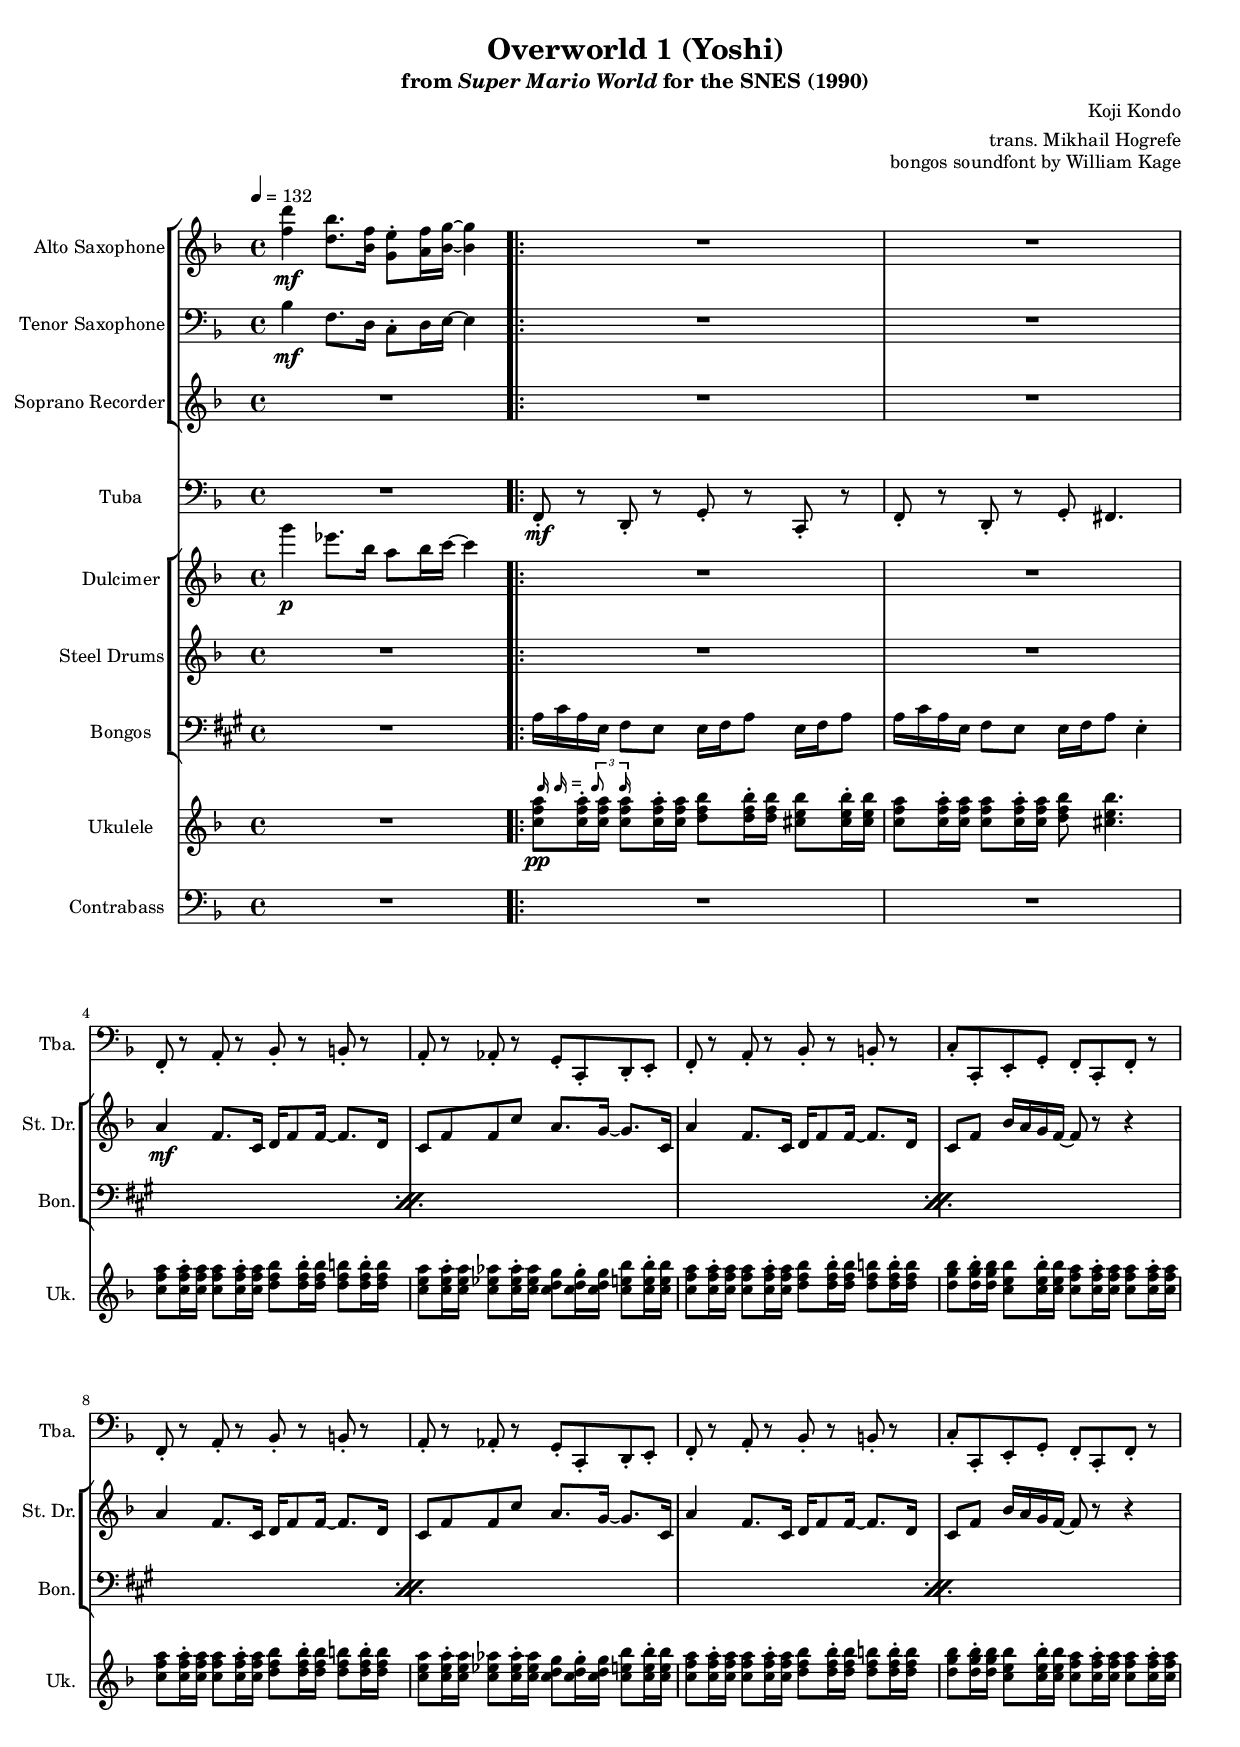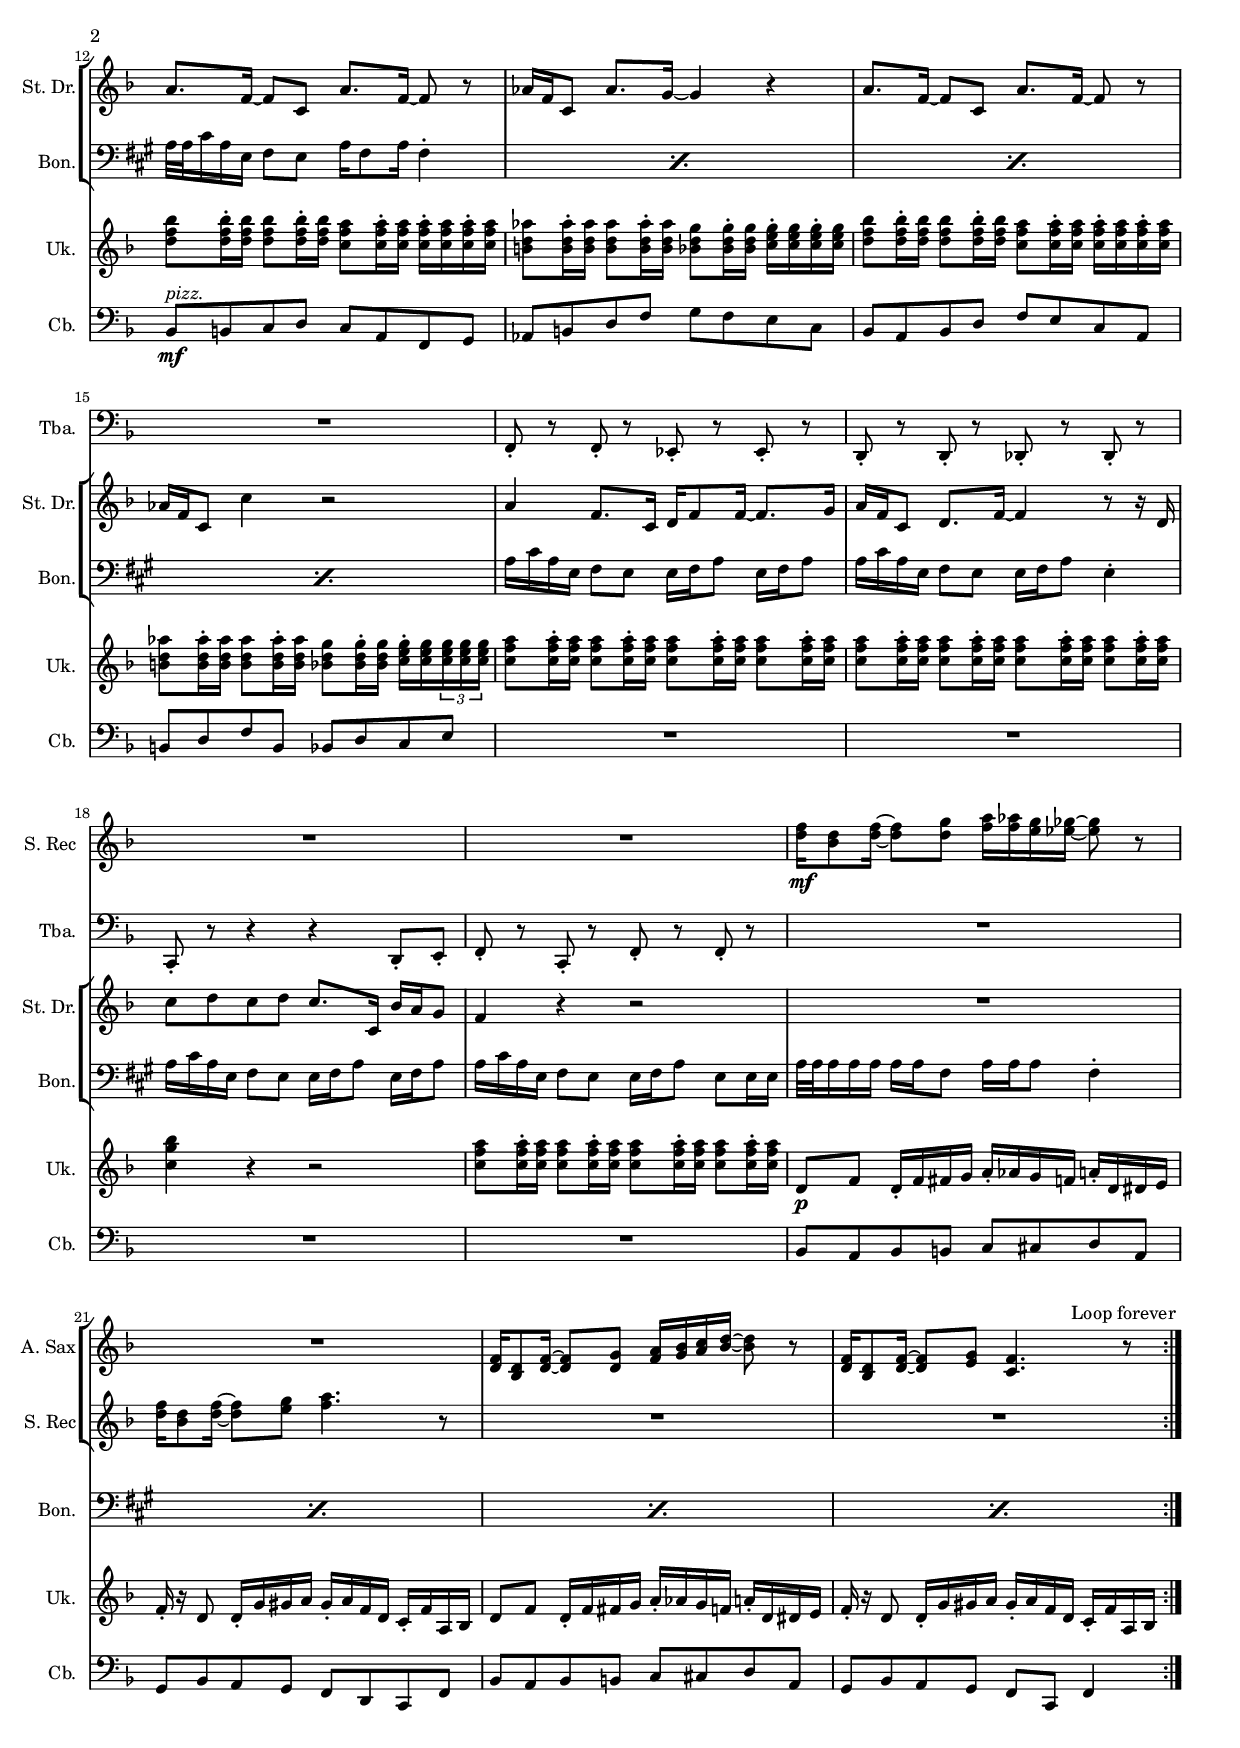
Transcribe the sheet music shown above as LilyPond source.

\version "2.22.0"
#(set-global-staff-size 16)

\paper {
  left-margin = 0.6\in
}

smaller = {
    \set fontSize = #-3
    \override Stem #'length-fraction = #0.56
    \override Beam #'thickness = #0.2688
    \override Beam #'length-fraction = #0.56
}

swing = \markup {
  \score {
    \new Staff \with { \remove "Time_signature_engraver" \remove "Clef_engraver" \remove "Staff_symbol_engraver"  }
    {
      \smaller
      \stemUp b'16 b'
    }
    \layout { ragged-right = ##t  indent = 0\cm }
  }
  =
  \score {
    \new Staff \with { \remove "Time_signature_engraver" \remove "Clef_engraver" \remove "Staff_symbol_engraver"  }
    {
      \smaller
      \times 2/3 {\stemUp b'8 b'16}
    }
    \layout { ragged-right = ##t  indent = 0\cm }
  }
}

\book {
    \header {
        title = "Overworld 1 (Yoshi)"
        subtitle = \markup { "from" {\italic "Super Mario World"} "for the SNES (1990)" }
        composer = "Koji Kondo"
        arranger = "trans. Mikhail Hogrefe"
        opus = "bongos soundfont by William Kage"
    }

    \score {
        {
            <<
                \new StaffGroup <<
                    \new Staff \relative c'' {                 
                        \set Staff.instrumentName = "Alto Saxophone"
                        \set Staff.shortInstrumentName = "A. Sax"  
\key f \major
\tempo 4 = 132
<f d'>4\mf <d bes'>8. <bes f'>16 <g e'>8-. <a f'>16 <bes g'>16 ~ 4 |
                        \repeat volta 2 {
R1*20
<d, f>16 <bes d>8 <d f>16 ~ 8 <d g> <f a>16 <g bes> <a c> <bes d>16 ~ 8 r |
<d, f>16 <bes d>8 <d f>16 ~ 8 <e g> <c f>4. r8 |
                        }
\once \override Score.RehearsalMark.self-alignment-X = #RIGHT
\mark \markup { \fontsize #-2 "Loop forever" }
                    }

                    \new Staff \relative c' {                 
                        \set Staff.instrumentName = "Tenor Saxophone"
                        \set Staff.shortInstrumentName = "T. Sax"  
\key f \major
\clef bass
bes4\mf f8. d16 c8-. d16 e ~ e4 |
R1*22
                    }

                    \new Staff \relative c'' {                 
                        \set Staff.instrumentName = "Soprano Recorder"
                        \set Staff.shortInstrumentName = "S. Rec"  
\key f \major
R1
R1*18
<d f>16\mf <bes d>8 <d f>16 ~ 8 <d g> <f a>16 <f aes> <e g> <ees ges>16 ~ 8 r |
<d f>16 <bes d>8 <d f>16 ~ 8 <e g> <f a>4. r8 |
R1*2
                    }
                >>

                \new Staff \relative c, {                 
                    \set Staff.instrumentName = "Tuba"
                    \set Staff.shortInstrumentName = "Tba."  
\key f \major
\clef bass
R1 |
f8-.\mf r d-. r g-. r c,-. r |
f8-. r d-. r g-. fis4. |
f8-. r a-. r bes-. r b-. r |
a8-. r aes-. r g-. c,-. d-. e-. |
f8-. r a-. r bes-. r b-. r |
c8-. c,-. e-. g-. f-. c-. f-. r |
f8-. r a-. r bes-. r b-. r |
a8-. r aes-. r g-. c,-. d-. e-. |
f8-. r a-. r bes-. r b-. r |
c8-. c,-. e-. g-. f-. c-. f-. r |
R1*4
f8-. r f-. r ees-. r ees-. r |
d8-. r d-. r des-. r des-. r |
c8-. r r4 r d8-. e-. |
f8-. r c-. r f-. r f-. r |
R1*4
                }

                \new StaffGroup <<
                    \new Staff \relative c'''' {                 
                        \set Staff.instrumentName = "Dulcimer"
                        \set Staff.shortInstrumentName = "Dlc."  
\key f \major
g4\p ees8. bes16 a8 bes16 c ~ c4 |
R1*22
                    }

                    \new Staff \relative c'' {                 
                        \set Staff.instrumentName = "Steel Drums"
                        \set Staff.shortInstrumentName = "St. Dr."  
\key f \major
R1 |
R1*2
a4\mf f8. c16 d f8 f16 ~ f8. d16 |
c8 f f c' a8. g16 ~ g8. c,16 |
a'4 f8. c16 d f8 f16 ~ f8. d16 |
c8 f bes16 a g f ~ f8 r r4 |
a4 f8. c16 d f8 f16 ~ f8. d16 |
c8 f f c' a8. g16 ~ g8. c,16 |
a'4 f8. c16 d f8 f16 ~ f8. d16 |
c8 f bes16 a g f ~ f8 r r4 |
a8. f16 ~ f8 c a'8. f16 ~ f8 r |
aes16 f c8 aes'8. g16 ~ g4 r |
a8. f16 ~ f8 c a'8. f16 ~ f8 r |
aes16 f c8 c'4 r2 |
a4 f8. c16 d f8 f16 ~ f8. g16 |
a16 f c8 d8. f16 ~ f4 r8 r16 d |
c'8 d c d c8. c,16 bes' a g8 |
f4 r r2 |
R1*4
                    }

                    \new Staff \relative c' {                 
                        \set Staff.instrumentName = "Bongos"
                        \set Staff.shortInstrumentName = "Bon."  
\key a \major
\clef bass
R1 |
\repeat percent 5 {
a16 cis a e fis8 e e16 fis a8 e16 fis a8 |
a16 cis a e fis8 e e16 fis a8 e4-. |
}
\repeat percent 4 { a32 a cis16 a e fis8 e a16 fis8 a16 fis4-. | }
a16 cis a e fis8 e e16 fis a8 e16 fis a8 |
a16 cis a e fis8 e e16 fis a8 e4-. |
a16 cis a e fis8 e e16 fis a8 e16 fis a8 |
a16 cis a e fis8 e e16 fis a8 e8 e16 e |
\repeat percent 4 { a32 a a16 a a a a fis8 a16 a a8 fis4-. | }
                    }
                >>

                \new Staff \relative c'' {                 
                    \set Staff.instrumentName = "Ukulele"
                    \set Staff.shortInstrumentName = "Uk."  
\key f \major
R1 |
<c f a>8\pp^\swing 16-. 16 8 16-. 16 <d f bes>8 16-. 16 <cis e bes'>8 16-. 16 |
<c f a>8 16-. 16 8 16-. 16 <d f bes>8 <cis e bes'>4. |
<c f a>8 16-. 16 8 16-. 16 <d f bes>8 16-. 16 <d f b>8 16-. 16 |
<c e a>8 16-. 16 <c ees aes>8 16-. 16 <c d g>8 16-. 16 <c e bes'>8 16-. 16 |
<c f a>8 16-. 16 8 16-. 16 <d f bes>8 16-. 16 <d f b>8 16-. 16 |
<d g bes>8 16-. 16 <c e bes'>8 16-. 16 <c f a>8 16-. 16 8 16-. 16 |
<c f a>8 16-. 16 8 16-. 16 <d f bes>8 16-. 16 <d f b>8 16-. 16 |
<c e a>8 16-. 16 <c ees aes>8 16-. 16 <c d g>8 16-. 16 <c e bes'>8 16-. 16 |
<c f a>8 16-. 16 8 16-. 16 <d f bes>8 16-. 16 <d f b>8 16-. 16 |
<d g bes>8 16-. 16 <c e bes'>8 16-. 16 <c f a>8 16-. 16 8 16-. 16 |
<d f bes>8 16-. 16 8 16-. 16 <c f a>8 16-. 16 16-. 16 16-. 16 |
<b d aes'>8 16-. 16 8 16-. 16 <bes d g>8 16-. 16 <c e g>16-. 16 16-. 16 |
<d f bes>8 16-. 16 8 16-. 16 <c f a>8 16-. 16 16-. 16 16-. 16 |
<b d aes'>8 16-. 16 8 16-. 16 <bes d g>8 16-. 16 <c e g>16-. 16 \tuplet 3/2 { 16 16 16 } |
<c f a>8 16-. 16 8 16-. 16 8 16-. 16 8 16-. 16 |
<c f a>8 16-. 16 8 16-. 16 8 16-. 16 8 16-. 16 |
<c g' bes>4 r r2 |
<c f a>8 16-. 16 8 16-. 16 8 16-. 16 8 16-. 16 |
d,8\p f d16-. f fis g a-. aes g f a-. d, dis e |
f16-. r d8 d16-. g gis a gis-. a f d c-. f a, bes |
d8 f d16-. f fis g a-. aes g f a-. d, dis e |
f16-. r d8 d16-. g gis a gis-. a f d c-. f a, bes |
                }

                \new Staff \relative c {                 
                    \set Staff.instrumentName = "Contrabass"
                    \set Staff.shortInstrumentName = "Cb."  
\clef bass
\key f \major
R1 |
R1*10
bes8\mf^\markup{\italic pizz.} b c d c a f g |
aes8 b d f g f e c |
bes8 a bes d f e c a |
b8 d f b, bes d c e |
R1*4
bes8 a bes b c cis d a |
g8 bes a g f d c f |
bes8 a bes b c cis d a |
g8 bes a g f c f4 |
                }
            >>
        }
        \layout {
            \context {
                \Staff
                \RemoveEmptyStaves
            }
            \context {
                \DrumStaff
                \RemoveEmptyStaves
            }
        }
    }
}
